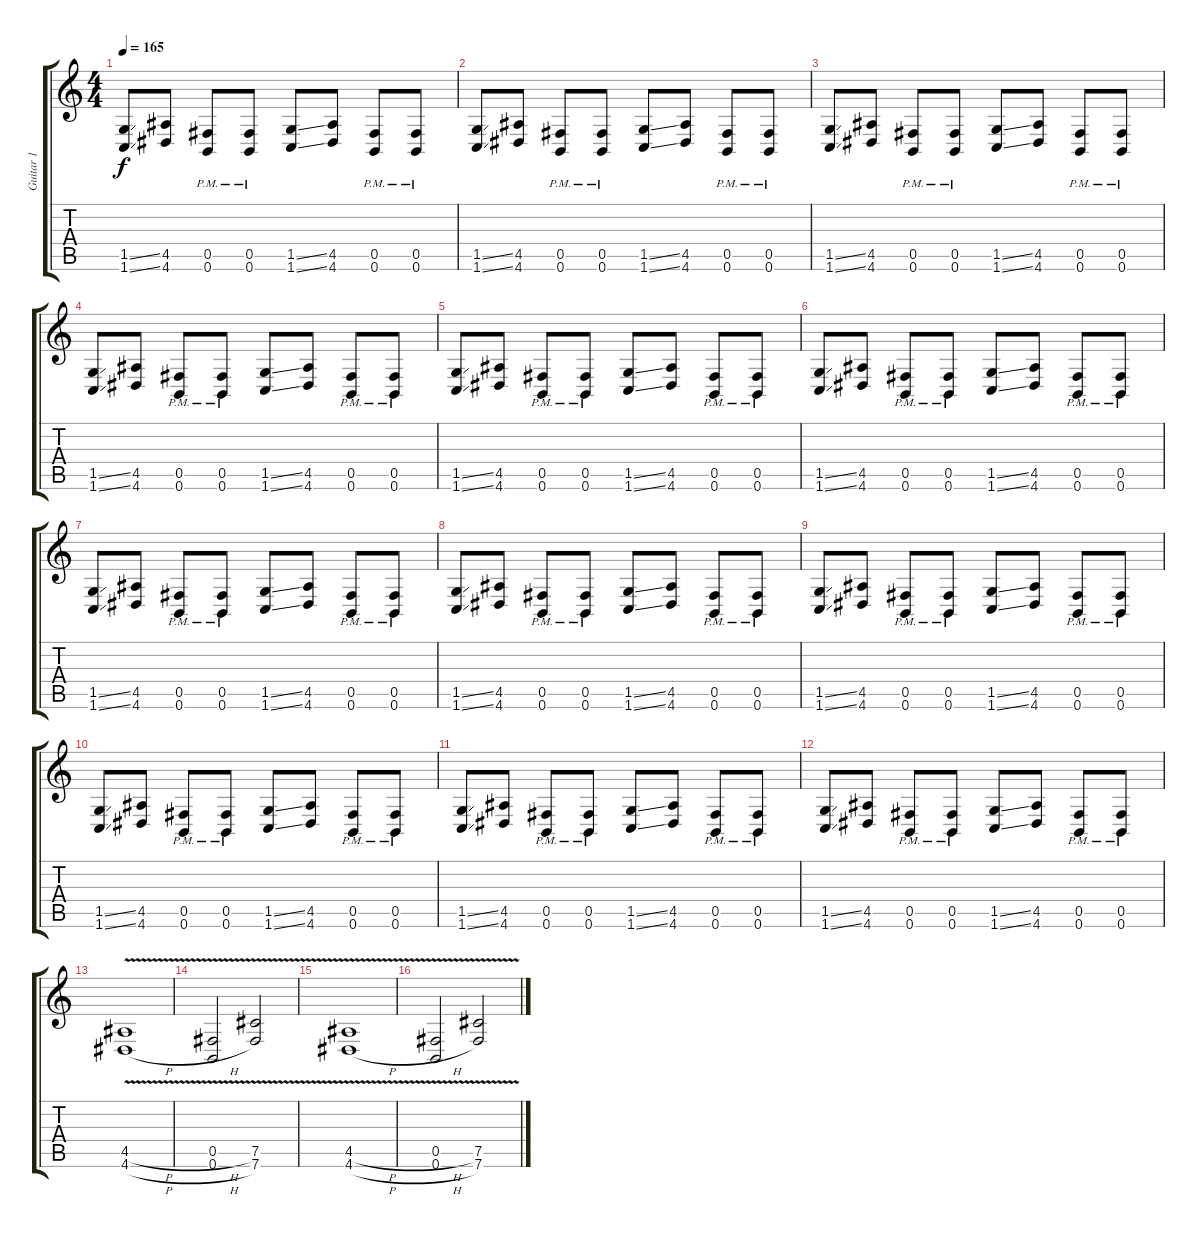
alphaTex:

\track ("Guitar 1" "Guitar 1") {instrument distortionguitar}
\staff {score tabs}
\tuning (Db4 Ab3 E3 B2 Gb2 B1) {hide}
\ts (4 4)
\tempo 165
\clef g2
\ks c
(1.5{ss} 1.6{ss}).8{dy f} (4.5 4.6).8 (0.5{pm} 0.6).8 (0.5{pm} 0.6).8 (1.5{ss} 1.6{ss}).8 (4.5 4.6).8 (0.5{pm} 0.6).8 (0.5{pm} 0.6).8 |
(1.5{ss} 1.6{ss}).8 (4.5 4.6).8 (0.5{pm} 0.6).8 (0.5{pm} 0.6).8 (1.5{ss} 1.6{ss}).8 (4.5 4.6).8 (0.5{pm} 0.6).8 (0.5{pm} 0.6).8 |
(1.5{ss} 1.6{ss}).8 (4.5 4.6).8 (0.5{pm} 0.6).8 (0.5{pm} 0.6).8 (1.5{ss} 1.6{ss}).8 (4.5 4.6).8 (0.5{pm} 0.6).8 (0.5{pm} 0.6).8 |
(1.5{ss} 1.6{ss}).8 (4.5 4.6).8 (0.5{pm} 0.6).8 (0.5{pm} 0.6).8 (1.5{ss} 1.6{ss}).8 (4.5 4.6).8 (0.5{pm} 0.6).8 (0.5{pm} 0.6).8 |
(1.5{ss} 1.6{ss}).8 (4.5 4.6).8 (0.5{pm} 0.6).8 (0.5{pm} 0.6).8 (1.5{ss} 1.6{ss}).8 (4.5 4.6).8 (0.5{pm} 0.6).8 (0.5{pm} 0.6).8 |
(1.5{ss} 1.6{ss}).8 (4.5 4.6).8 (0.5{pm} 0.6).8 (0.5{pm} 0.6).8 (1.5{ss} 1.6{ss}).8 (4.5 4.6).8 (0.5{pm} 0.6).8 (0.5{pm} 0.6).8 |
(1.5{ss} 1.6{ss}).8 (4.5 4.6).8 (0.5{pm} 0.6).8 (0.5{pm} 0.6).8 (1.5{ss} 1.6{ss}).8 (4.5 4.6).8 (0.5{pm} 0.6).8 (0.5{pm} 0.6).8 |
(1.5{ss} 1.6{ss}).8 (4.5 4.6).8 (0.5{pm} 0.6).8 (0.5{pm} 0.6).8 (1.5{ss} 1.6{ss}).8 (4.5 4.6).8 (0.5{pm} 0.6).8 (0.5{pm} 0.6).8 |
(1.5{ss} 1.6{ss}).8 (4.5 4.6).8 (0.5{pm} 0.6).8 (0.5{pm} 0.6).8 (1.5{ss} 1.6{ss}).8 (4.5 4.6).8 (0.5{pm} 0.6).8 (0.5{pm} 0.6).8 |
(1.5{ss} 1.6{ss}).8 (4.5 4.6).8 (0.5{pm} 0.6).8 (0.5{pm} 0.6).8 (1.5{ss} 1.6{ss}).8 (4.5 4.6).8 (0.5{pm} 0.6).8 (0.5{pm} 0.6).8 |
(1.5{ss} 1.6{ss}).8 (4.5 4.6).8 (0.5{pm} 0.6).8 (0.5{pm} 0.6).8 (1.5{ss} 1.6{ss}).8 (4.5 4.6).8 (0.5{pm} 0.6).8 (0.5{pm} 0.6).8 |
(1.5{ss} 1.6{ss}).8 (4.5 4.6).8 (0.5{pm} 0.6).8 (0.5{pm} 0.6).8 (1.5{ss} 1.6{ss}).8 (4.5 4.6).8 (0.5{pm} 0.6).8 (0.5{pm} 0.6).8 |
(4.5{v h} 4.6{v h}).1 |
(0.5{v h} 0.6{v h}).2 (7.5{v} 7.6{v}).2 |
(4.5{v h} 4.6{v h}).1 |
(0.5{v h} 0.6{v h}).2 (7.5{v} 7.6{v}).2
